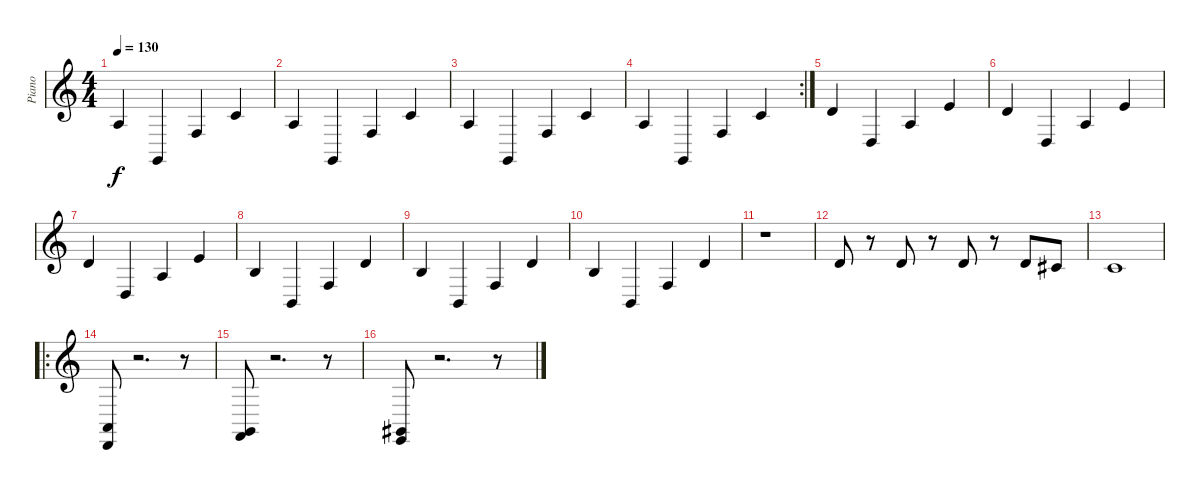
\track ("Piano" "Piano") {instrument acousticgrandpiano}
\staff {score}
\tuning (D4 A3 F3 C3 G2 D2) {hide}
\ts (4 4)
\tempo 130
\clef g2
\ks c
0.2.4{dy f} 0.5.4 0.3.4 3.2.4 |
0.2.4 0.5.4 0.3.4 3.2.4 |
0.2.4 0.5.4 0.3.4 3.2.4 |
\rc 2
0.2.4 0.5.4 0.3.4 3.2.4 |
0.1.4 2.4.4 0.2.4 2.1.4 |
0.1.4 2.4.4 0.2.4 2.1.4 |
0.1.4 2.4.4 0.2.4 2.1.4 |
2.2.4 4.5.4 0.3.4 0.1.4 |
2.2.4 4.5.4 0.3.4 0.1.4 |
2.2.4 4.5.4 0.3.4 0.1.4 |
r.1 |
0.1.8 r.8 0.1.8 r.8 0.1.8 r.8 0.1.8 4.2.8 |
3.2.1 |
\ro
(2.5 0.6).8 r.2{d} r.8 |
(0.5 3.6).8 r.2{d} r.8 |
(1.5 2.6).8 r.2{d} r.8
